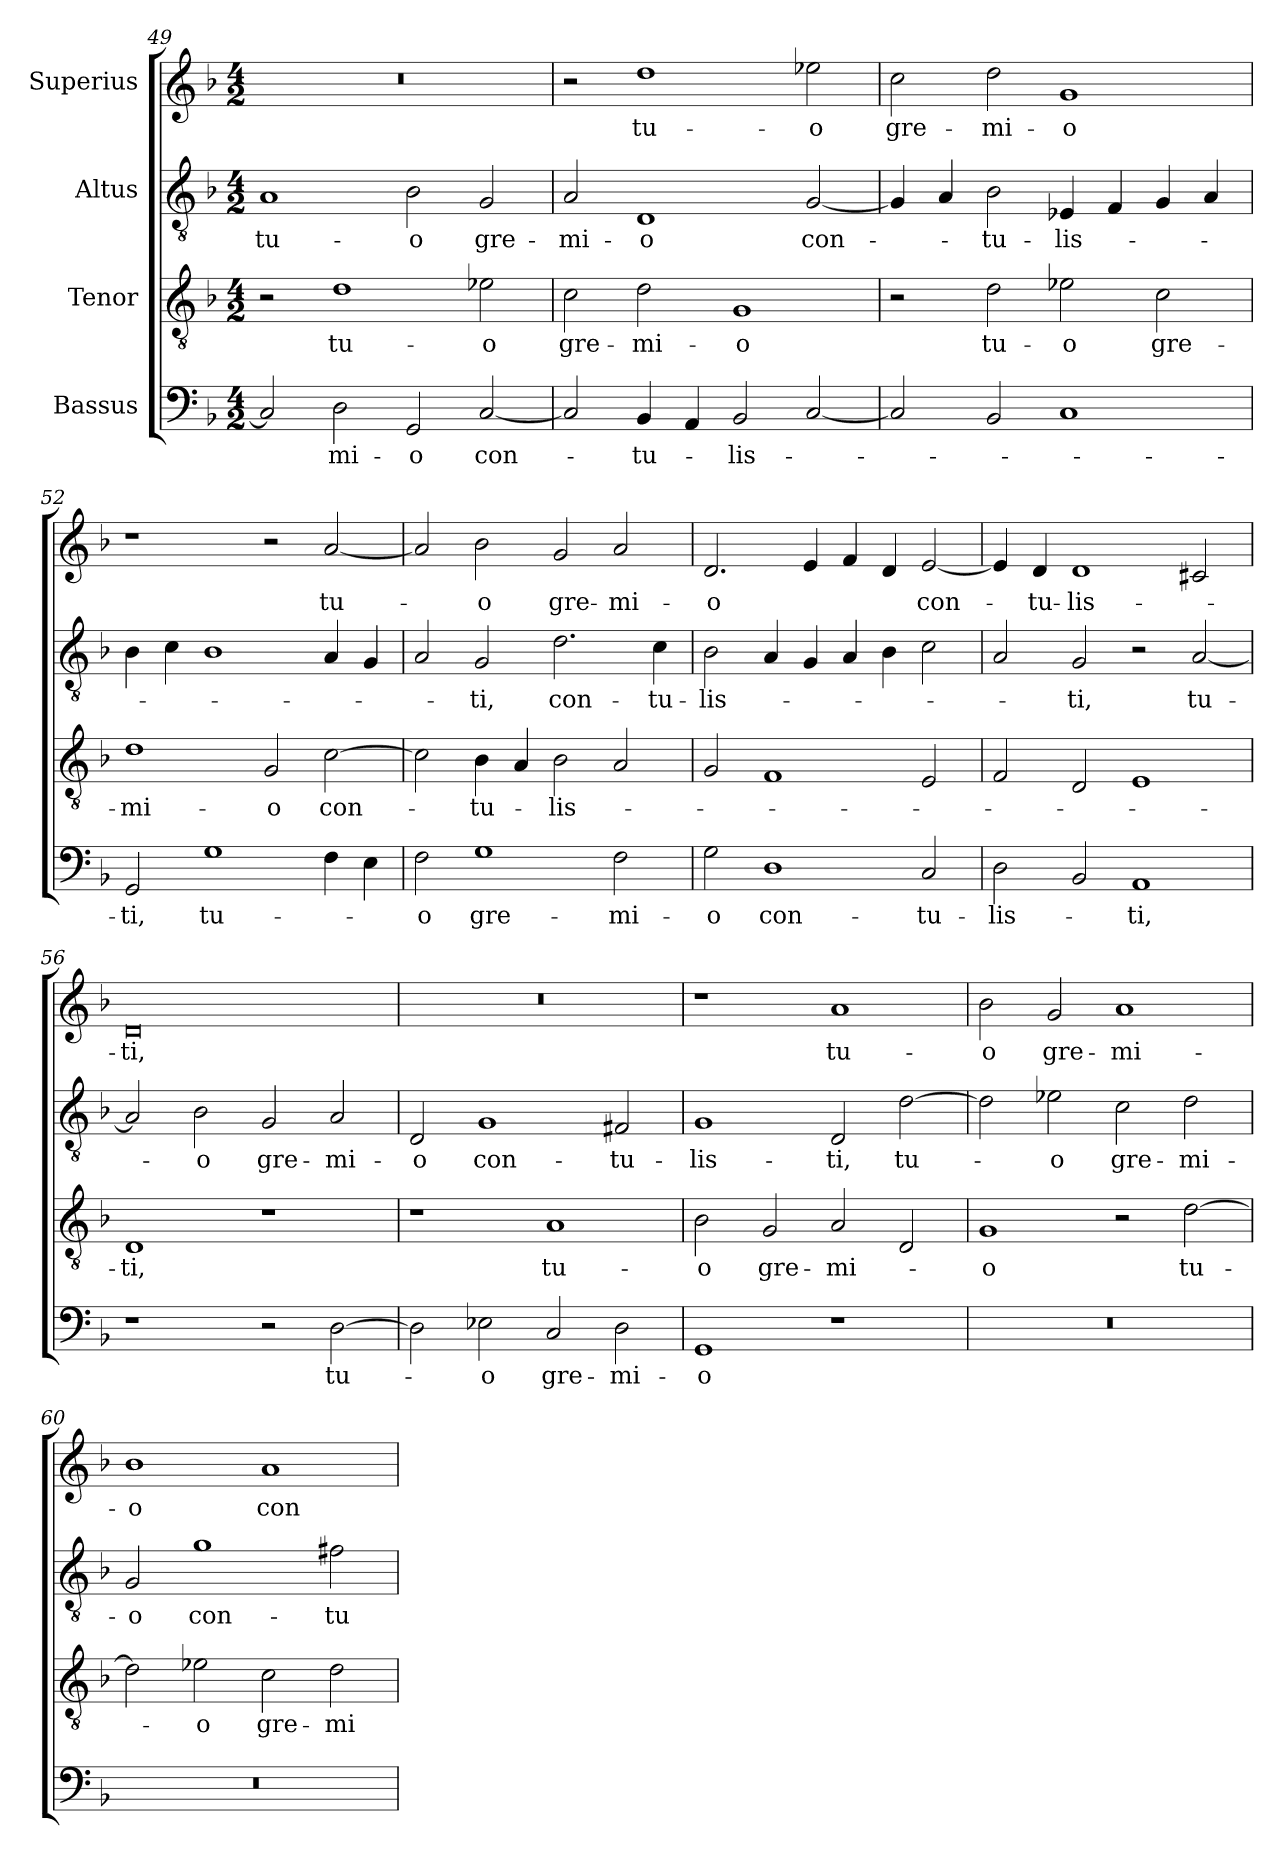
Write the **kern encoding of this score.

**kern	**text	**kern	**text	**kern	**text	**kern	**text
*part4	*part4	*part3	*part3	*part2	*part2	*part1	*part1
*staff4	*staff4	*staff3	*staff3	*staff2	*staff2	*staff1	*staff1
*I"Bassus	*	*I"Tenor	*	*I"Altus	*	*I"Superius	*
*clefF4	*	*clefGv2	*	*clefGv2	*	*clefG2	*
*k[b-]	*	*k[b-]	*	*k[b-]	*	*k[b-]	*
*M4/2	*	*M4/2	*	*M4/2	*	*M4/2	*
=49	=49	=49	=49	=49	=49	=49	=49
2C/]	.	2r	.	1A/	tu-	0r	.
2D\	-mi-	1d\	tu-	.	.	.	.
2GG/	-o	.	.	2B-\	-o	.	.
[2C/	con-	2e-X\	-o	2G/	gre-	.	.
=50	=50	=50	=50	=50	=50	=50	=50
2C/]	.	2c\	gre-	2A/	-mi-	2r	.
4BB-/	-tu-	2d\	-mi-	1D/	-o	1dd\	tu-
4AA/	.	.	.	.	.	.	.
2BB-/	-lis-	1G/	-o	.	.	.	.
[2C/	.	.	.	[2G/	con-	2ee-X\	-o
=51	=51	=51	=51	=51	=51	=51	=51
2C/]	.	2r	.	4G/]	.	2cc\	gre-
.	.	.	.	4A/	.	.	.
2BB-/	.	2d\	tu-	2B-\	-tu-	2dd\	-mi-
1C/	.	2e-X\	-o	4E-X/	-lis-	1g/	-o
.	.	.	.	4F/	.	.	.
.	.	2c\	gre-	4G/	.	.	.
.	.	.	.	4A/	.	.	.
=52	=52	=52	=52	=52	=52	=52	=52
2GG/	-ti,	1d\	-mi-	4B-\	.	1r	.
.	.	.	.	4c\	.	.	.
1G\	tu-	.	.	1B-\	.	.	.
.	.	2G/	-o	.	.	2r	.
4F\	.	[2c\	con-	4A/	.	[2a/	tu-
4E\	.	.	.	4G/	.	.	.
=53	=53	=53	=53	=53	=53	=53	=53
2F\	-o	2c\]	.	2A/	.	2a/]	.
1G\	gre-	4B-\	-tu-	2G/	-ti,	2b-\	-o
.	.	4A/	.	.	.	.	.
.	.	2B-\	-lis-	2.d\	con-	2g/	gre-
2F\	-mi-	2A/	.	.	.	2a/	-mi-
.	.	.	.	4c\	-tu-	.	.
=54	=54	=54	=54	=54	=54	=54	=54
2G\	-o	2G/	.	2B-\	-lis-	2.d/	-o
1D\	con-	1F/	.	4A/	.	.	.
.	.	.	.	4G/	.	4e/	.
.	.	.	.	4A/	.	4f/	.
.	.	.	.	4B-\	.	4d/	.
2C/	-tu-	2E/	.	2c\	.	[2e/	con-
=55	=55	=55	=55	=55	=55	=55	=55
2D\	-lis-	2F/	.	2A/	.	4e/]	.
.	.	.	.	.	.	4d/	-tu-
2BB-/	.	2D/	.	2G/	-ti,	1d/	-lis-
1AA/	-ti,	1E/	.	2r	.	.	.
.	.	.	.	[2A/	tu-	2c#X/	.
=56	=56	=56	=56	=56	=56	=56	=56
1r	.	1D/	-ti,	2A/]	.	0d/	-ti,
.	.	.	.	2B-\	-o	.	.
2r	.	1r	.	2G/	gre-	.	.
[2D\	tu-	.	.	2A/	-mi-	.	.
=57	=57	=57	=57	=57	=57	=57	=57
2D\]	.	1r	.	2D/	-o	0r	.
2E-X\	-o	.	.	1G/	con-	.	.
2C/	gre-	1A/	tu-	.	.	.	.
2D\	-mi-	.	.	2F#X/	-tu-	.	.
=58	=58	=58	=58	=58	=58	=58	=58
1GG/	-o	2B-\	-o	1G/	-lis-	1r	.
.	.	2G/	gre-	.	.	.	.
1r	.	2A/	-mi-	2D/	-ti,	1a/	tu-
.	.	2D/	.	[2d\	tu-	.	.
=59	=59	=59	=59	=59	=59	=59	=59
0r	.	1G/	-o	2d\]	.	2b-\	-o
.	.	.	.	2e-X\	-o	2g/	gre-
.	.	2r	.	2c\	gre-	1a/	-mi-
.	.	[2d\	tu-	2d\	-mi-	.	.
=60	=60	=60	=60	=60	=60	=60	=60
0r	.	2d\]	.	2G/	-o	1b-\	-o
.	.	2e-X\	-o	1g\	con-	.	.
.	.	2c\	gre-	.	.	1a/	con-
.	.	2d\	-mi-	2f#X\	-tu-	.	.
=	=	=	=	=	=	=	=
*-	*-	*-	*-	*-	*-	*-	*-
